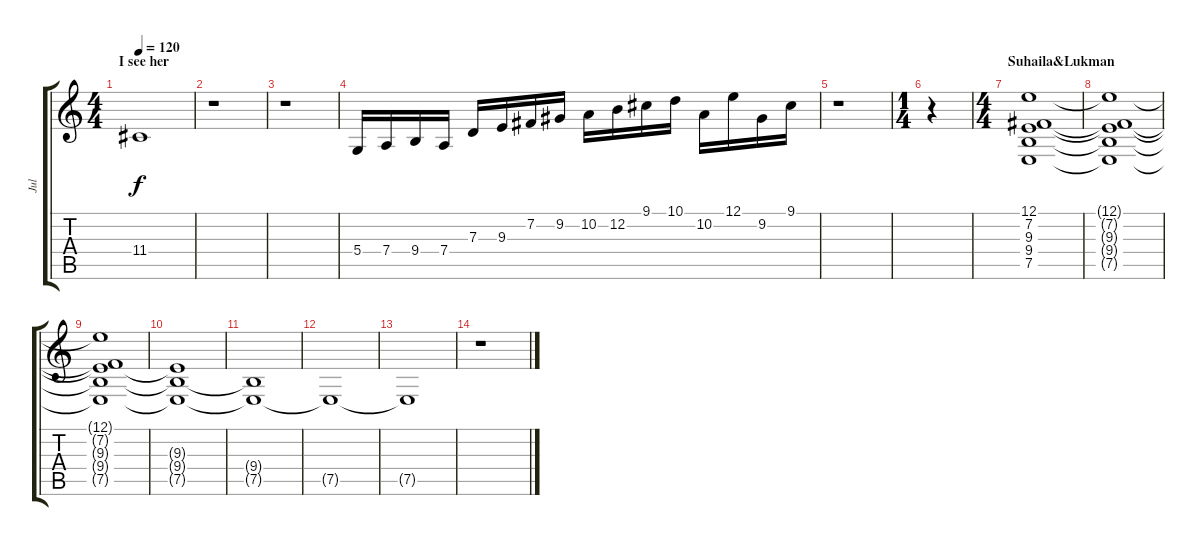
\track ("Jul" "Jul") {instrument musicbox}
\staff {score tabs}
\tuning (E4 B3 G3 D3 A2 E2) {hide}
\ts (4 4)
\section ("" "I see her")
\tempo 120
\clef g2
\ks c
11.4.1{dy f} |
r.1 |
r.1 |
5.4.16{instrument birdtweet} 7.4.16 9.4.16 7.4.16 7.3.16 9.3.16 7.2.16 9.2.16 10.2.16 12.2.16 9.1.16 10.1.16 10.2.16 12.1.16 9.2.16 9.1.16 |
r.1 |
\ts (1 4)
r.4 |
\ts (4 4)
\section ("" "Suhaila&Lukman")
(12.1 7.2 9.3 9.4 7.5).1{volume 12} |
(12.1{t} 7.2{t} 9.3{t} 9.4{t} 7.5{t}).1 |
(12.1{t} 7.2{t} 9.3{t} 9.4{t} 7.5{t}).1 |
(9.3{t} 9.4{t} 7.5{t}).1 |
(9.4{t} 7.5{t}).1 |
7.5{t}.1 |
7.5{t}.1 |
r.1
